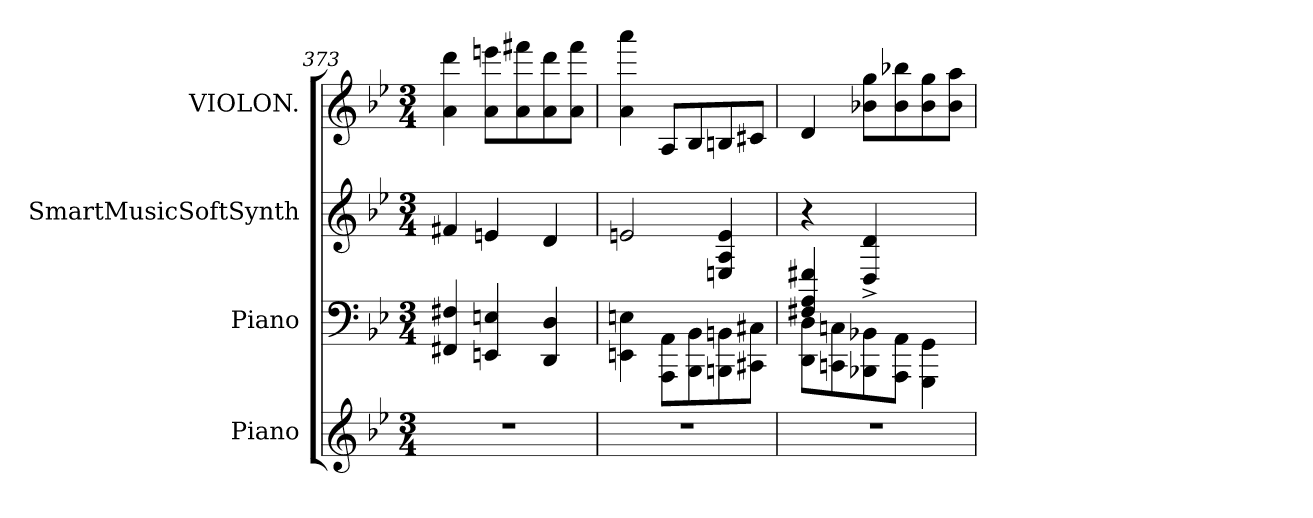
**kern	**kern	**kern	**kern
*part4	*part3	*part2	*part1
*staff4	*staff3	*staff2	*staff1
*I"Piano	*I"Piano	*I"SmartMusicSoftSynth	*I"VIOLON.
*I'P.	*	*	*
*clefG2	*clefF4	*clefG2	*clefG2
*k[b-e-]	*k[b-e-]	*k[b-e-]	*k[b-e-]
*M3/4	*M3/4	*M3/4	*M3/4
=373	=373	=373	=373
2.r	4FF#X/ 4F#X/	4f#X/	4a\ 4ddd\
.	4EEn/ 4En/	4en/	8a\ 8eeen\L
.	.	.	8a\ 8fff#X\
.	4DD/ 4D/	4d/	8a\ 8ddd\
.	.	.	8a\ 8fff#\J
=374	=374	=374	=374
2.r	4EEn\ 4En\	2en/	4a\ 4aaa\
.	8AAA\ 8AA\L	.	8A/L
.	8BBB-\ 8BB-\	.	8B-/
.	8BBBn\ 8BBn\	4En/ 4A/ 4e/	8Bn/
.	8CC#X\ 8C#X\J	.	8c#X/J
!!LO:LB:g=z
=375	=375	=375	=375
*	*^	*	*
2.r	4F#X/ 4A/ 4f#X/	8DD\ 8D\L	4r	4d/
.	.	8CCn\ 8Cn\	.	.
.	2ryy	8BBB-X\ 8BB-X\	4D^/ 4d^/	8b-X\ 8gg\L
.	.	8AAA\ 8AA\J	.	8b-\ 8bb-X\
.	.	4GGG\ 4GG\	4ryy	8b-\ 8gg\
.	.	.	.	8b-\ 8aa\J
*	*v	*v	*	*
=	=	=	=
*-	*-	*-	*-
